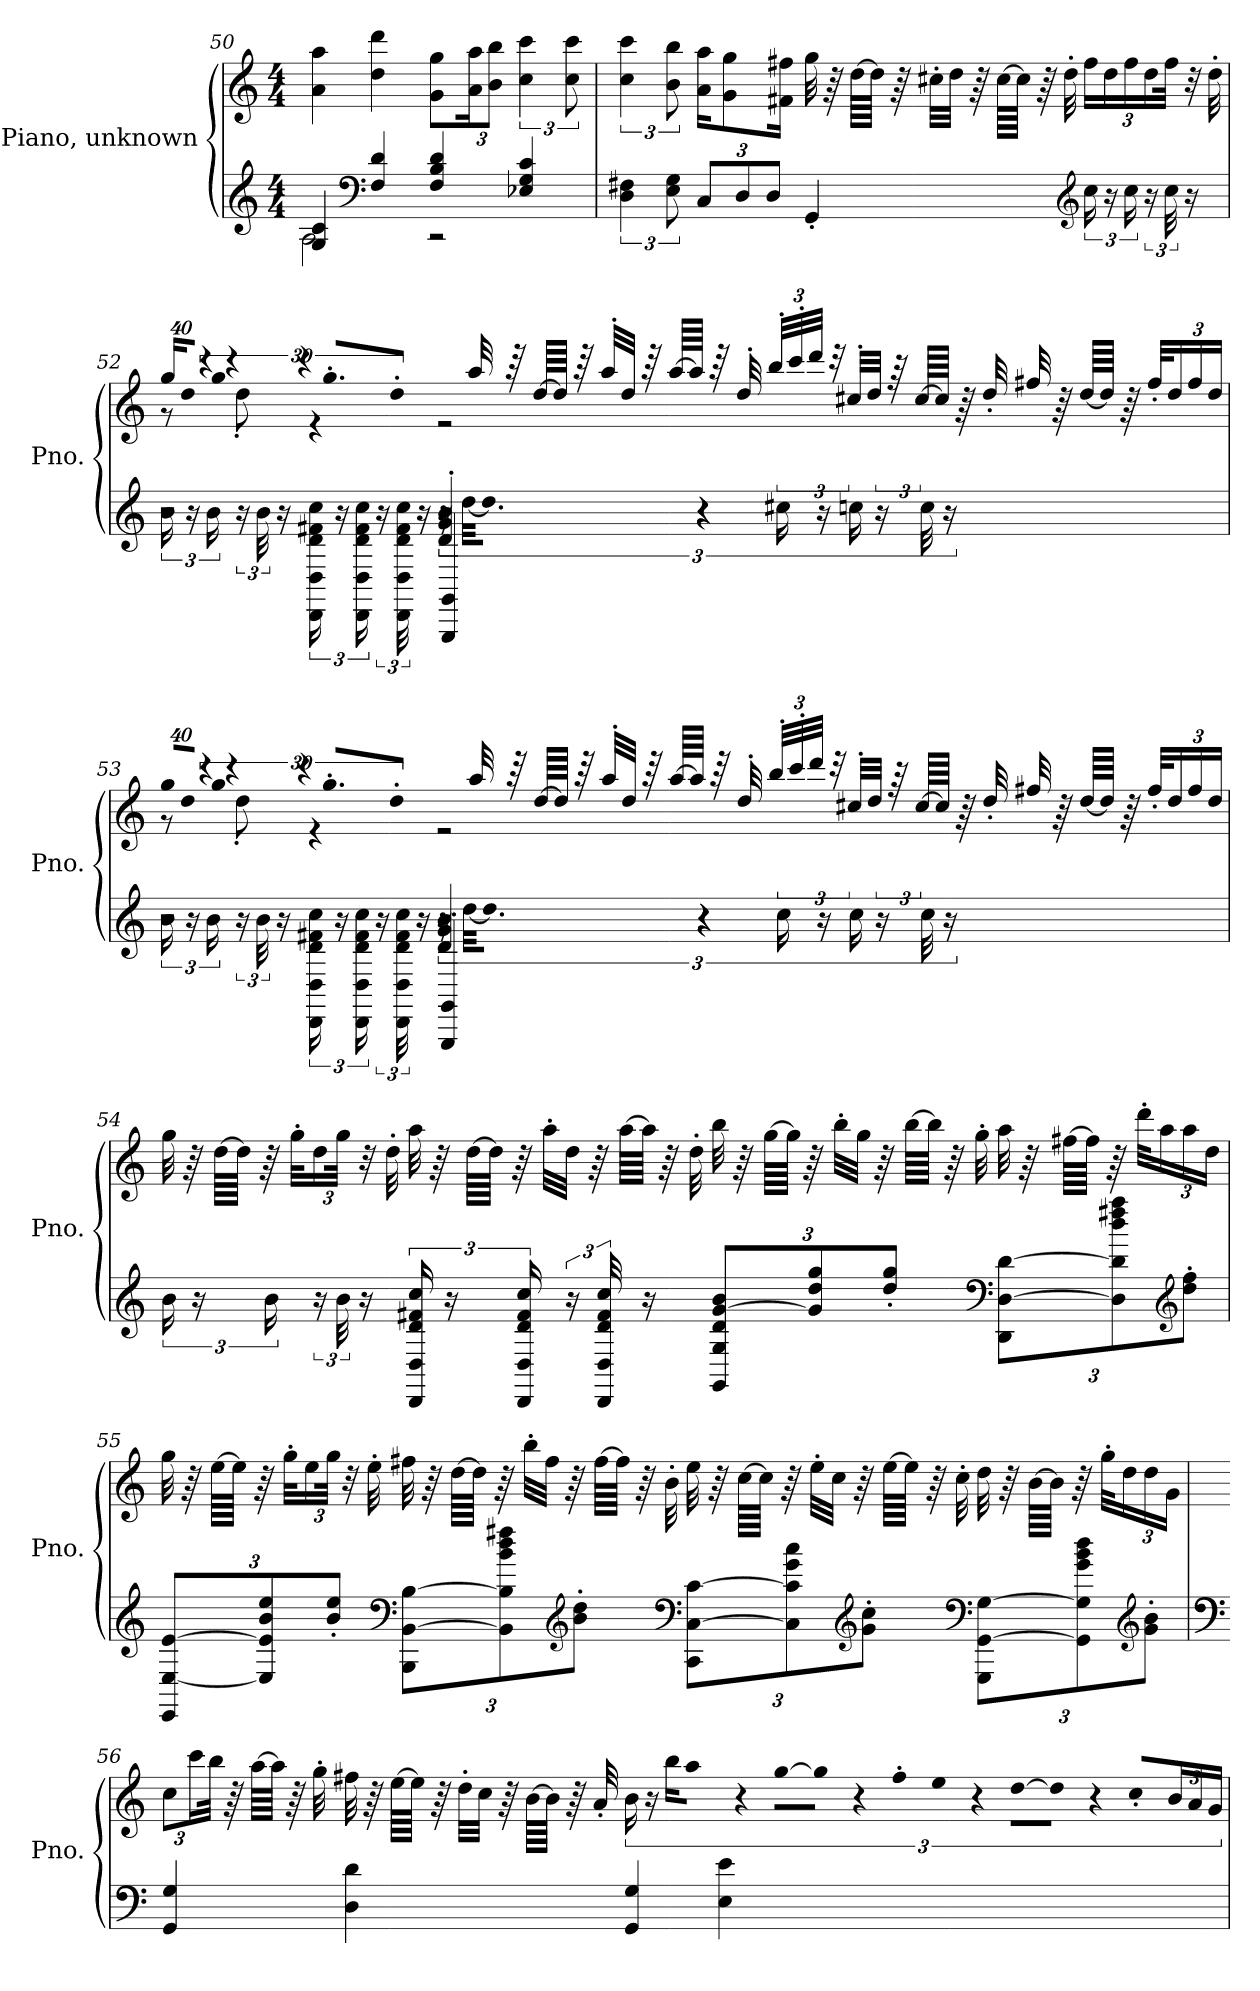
**kern	**kern
*part1	*part1
*staff2	*staff1
*I"Piano, unknown	*
*I'Pno.	*
*clefG2	*clefG2
*k[]	*k[]
*M4/4	*M4/4
=50	=50
*^	*
4G/ 4c/	2A\	4a\ 4aa\
*clefF4	*	*
4F/ 4d/	.	4dd\ 4ddd\
4F/ 4B/ 4d/	2r	8g\ 8gg\L
*	*	*Xbrackettup
.	.	24a\ 24aa\K
.	.	12b\ 12bb\J
*	*	*brackettup
4E-X/ 4G/ 4c/	.	6cc\ 6ccc\
.	.	12cc\ 12ccc\
*v	*v	*
!!LO:LB:g=z
=51	=51
6D\ 6F#X\	6cc\ 6ccc\
12E\ 12G\	12b\ 12bb\
*Xbrackettup	*
12C/L	16a\ 16aa\KL
.	8g\ 8gg\
12D/	.
12D/J	.
.	16f#X\ 16ff#X\Jk
4GG'/	32gg\
.	64r
.	[64dd\LLLL
.	64dd\JJJJ]
.	64r
.	32cc#X'\LLL
.	32dd\JJJ
.	64r
.	[64cc#\LLLL
.	64cc#\JJJJ]
.	64r
.	32dd'\
*clefG2	*
*brackettup	*Xbrackettup
24cc\	24ff#\LL
24r	24dd\
24cc\	24ff#\
24r	24dd\
48cc\	48ff#\JJk
16r	32r
.	32dd'\
!!LO:LB:g=z
=52	=52
*^	*
*	*^	*
*	*	*	*brackettup
!	!	!	!LO:N:vis=32
*	*	*	*^
2r	24b\	2r	640%23gg/LLL	8r
!	!	!	!LO:N:vis=32	!
.	.	.	640%23dd/JJJ	.
.	24r	.	.	.
!	!	!	!LO:N:vis=64	!
.	.	.	960%17r	.
.	24b\	.	.	.
!	!	!	!LO:N:vis=64	!
.	.	.	960%17gg/	.
!	!	!	!LO:N:vis=32	!
.	.	.	640%23r	.
.	24r	.	.	8dd'\
!	!	!	!LO:N:vis=64	!
.	.	.	960%17r	.
!	!	!	!LO:N:vis=32.	!
.	.	.	1920%103gg'/LLL	.
.	48b\	.	.	.
.	16r	.	.	.
!	!	!	!LO:N:vis=32	!
.	.	.	640%23dd'/JJJ	.
.	24DD\ 24D\ 24d\ 24f#X\ 24cc\	.	.	4r
.	.	.	32aa/	.
.	.	.	64r	.
.	24r	.	.	.
.	.	.	[64dd/LLLL	.
.	.	.	64dd/JJJJ]	.
.	.	.	64r	.
.	24DD\ 24D\ 24d\ 24f#\ 24cc\	.	.	.
.	.	.	32aa'/LLL	.
.	24r	.	.	.
.	.	.	32dd/JJJ	.
.	.	.	64r	.
.	48DD\ 48D\ 48d\ 48f#\ 48cc\	.	.	.
.	.	.	[64aa/LLLL	.
.	16r	.	.	.
.	.	.	64aa/JJJJ]	.
.	.	.	64r	.
.	.	.	32dd'/	.
4d/' 4g/' 4b/'	24r	4GGG/ 4GG/	.	2r
*	*	*	*Xbrackettup	*
.	.	.	48bb'/LLL	.
.	.	.	48ccc'/	.
.	[48dd\KKL	.	.	.
.	.	.	48ddd/JJJ	.
.	8.dd\J]	.	.	.
.	.	.	32r	.
.	.	.	32cc#X'/LLL	.
.	.	.	32dd/JJJ	.
.	.	.	64r	.
.	.	.	[64cc#/LLLL	.
.	.	.	64cc#/JJJJ]	.
.	.	.	64r	.
.	.	.	32dd'/	.
4r	24cc#X\	4r	.	.
.	.	.	32ff#X/	.
.	.	.	64r	.
.	24r	.	.	.
.	.	.	[64dd/LLLL	.
.	.	.	64dd/JJJJ]	.
.	.	.	64r	.
.	24ccn\	.	.	.
.	.	.	32ff#'/KLL	.
.	24r	.	.	.
.	.	.	24dd/	.
.	48cc\	.	.	.
.	.	.	24ff#/	.
.	16r	.	.	.
.	.	.	24dd/JJ	.
1920ryy	1920ryy	1920ryy	.	1920ryy
!!LO:PB:g=z	!!
=53	=53	=53	=53	=53
*	*	*	*brackettup	*
!	!	!	!LO:N:vis=32	!
2r	24b\	2r	640%23gg/LLL	8r
!	!	!	!LO:N:vis=32	!
.	.	.	640%23dd/JJJ	.
.	24r	.	.	.
!	!	!	!LO:N:vis=64	!
.	.	.	960%17r	.
.	24b\	.	.	.
!	!	!	!LO:N:vis=64	!
.	.	.	960%17gg/	.
!	!	!	!LO:N:vis=32	!
.	.	.	640%23r	.
.	24r	.	.	8dd'\
!	!	!	!LO:N:vis=64	!
.	.	.	960%17r	.
!	!	!	!LO:N:vis=32.	!
.	.	.	1920%103gg'/LLL	.
.	48b\	.	.	.
.	16r	.	.	.
!	!	!	!LO:N:vis=32	!
.	.	.	640%23dd'/JJJ	.
.	24DD\ 24D\ 24d\ 24f#X\ 24cc\	.	.	4r
.	.	.	32aa/	.
.	.	.	64r	.
.	24r	.	.	.
.	.	.	[64dd/LLLL	.
.	.	.	64dd/JJJJ]	.
.	.	.	64r	.
.	24DD\ 24D\ 24d\ 24f#\ 24cc\	.	.	.
.	.	.	32aa'/LLL	.
.	24r	.	.	.
.	.	.	32dd/JJJ	.
.	.	.	64r	.
.	48DD\ 48D\ 48d\ 48f#\ 48cc\	.	.	.
.	.	.	[64aa/LLLL	.
.	16r	.	.	.
.	.	.	64aa/JJJJ]	.
.	.	.	64r	.
.	.	.	32dd'/	.
4d/ 4g/ 4b/	24r	4GGG/' 4GG/'	.	2r
*	*	*	*Xbrackettup	*
.	.	.	48bb'/LLL	.
.	.	.	48ccc'/	.
.	[48dd\KKL	.	.	.
.	.	.	48ddd/JJJ	.
.	8.dd\J]	.	.	.
.	.	.	32r	.
.	.	.	32cc#X'/LLL	.
.	.	.	32dd/JJJ	.
.	.	.	64r	.
.	.	.	[64cc#/LLLL	.
.	.	.	64cc#/JJJJ]	.
.	.	.	64r	.
.	.	.	32dd'/	.
4r	24cc\	4r	.	.
.	.	.	32ff#X/	.
.	.	.	64r	.
.	24r	.	.	.
.	.	.	[64dd/LLLL	.
.	.	.	64dd/JJJJ]	.
.	.	.	64r	.
.	24cc\	.	.	.
.	.	.	32ff#'/KLL	.
.	24r	.	.	.
.	.	.	24dd/	.
.	48cc\	.	.	.
.	.	.	24ff#/	.
.	16r	.	.	.
.	.	.	24dd/JJ	.
1920ryy	1920ryy	1920ryy	.	1920ryy
*v	*v	*v	*	*
*	*v	*v
!!LO:LB:g=z
=54	=54
24b\	32gg\
.	64r
24r	.
.	[64dd\LLLL
.	64dd\JJJJ]
.	64r
24b\	.
.	32gg'\KLL
24r	24dd\
48b\	48gg\JJk
16r	32r
.	32dd'\
24DD/ 24D/ 24d/ 24f#X/ 24cc/	32aa\
.	64r
24r	.
.	[64dd\LLLL
.	64dd\JJJJ]
.	64r
24DD/ 24D/ 24d/ 24f#/ 24cc/	.
.	32aa'\LLL
24r	32dd\JJJ
.	64r
48DD/ 48D/ 48d/ 48f#/ 48cc/	.
.	[64aa\LLLL
16r	64aa\JJJJ]
.	64r
.	32dd'\
*Xbrackettup	*
12GG/ 12G/ 12d/ [12g/ 12b/L	32bb\
.	64r
.	[64gg\LLLL
.	64gg\JJJJ]
.	64r
12g/] 12dd/ 12gg/	.
.	32bb'\LLL
.	32gg\JJJ
.	64r
12dd/' 12gg/'J	.
.	[64bb\LLLL
.	64bb\JJJJ]
.	64r
.	32gg'\
*clefF4	*
12DD\ [12D\ [12d\L	32aa\
.	64r
.	[64ff#X\LLLL
.	64ff#\JJJJ]
.	64r
12D\] 12d\] 12dd\ 12ff#X\ 12aa\	.
.	32ddd'\KLL
.	24aa\
*clefG2	*
12dd\' 12ff#\'J	24aa\
.	24dd\JJ
!!LO:LB:g=z
=55	=55
12EE/ [12E/ [12e/L	32gg\
.	64r
.	[64ee\LLLL
.	64ee\JJJJ]
.	64r
12E/] 12e/] 12b/ 12ee/	.
.	32gg'\KLL
.	24ee\
12b/' 12ee/'J	48gg\JJk
.	32r
.	32ee'\
*clefF4	*
12BBB\ [12BB\ [12B\L	32ff#X\
.	64r
.	[64dd\LLLL
.	64dd\JJJJ]
.	64r
12BB\] 12B\] 12b\ 12dd\ 12ff#X\	.
.	32bb'\LLL
.	32ff#\JJJ
.	64r
*clefG2	*
12b\' 12dd\'J	.
.	[64ff#\LLLL
.	64ff#\JJJJ]
.	64r
.	32b'\
*clefF4	*
12CC\ [12C\ [12c\L	32ee\
.	64r
.	[64cc\LLLL
.	64cc\JJJJ]
.	64r
12C\] 12c\] 12g\ 12cc\	.
.	32ee'\LLL
.	32cc\JJJ
.	64r
*clefG2	*
12g\' 12cc\'J	.
.	[64ee\LLLL
.	64ee\JJJJ]
.	64r
.	32cc'\
*clefF4	*
12GGG\ [12GG\ [12G\L	32dd\
.	64r
.	[64b\LLLL
.	64b\JJJJ]
.	64r
12GG\] 12G\] 12g\ 12b\ 12dd\	.
.	32gg'\KLL
.	24dd\
*clefG2	*
12g\' 12b\'J	24dd\
.	24g\JJ
!!LO:LB:g=z
=56	=56
*clefF4	*
4GG/ 4G/	12cc\L
.	24ccc\L
.	32bb\JJk
.	64r
.	[64aa\LLLL
.	64aa\JJJJ]
.	64r
.	32gg'\
4D\ 4d\	32ff#X\
.	64r
.	[64ee\LLLL
.	64ee\JJJJ]
.	64r
.	32dd'\LLL
.	32cc\JJJ
.	64r
.	[64b\LLLL
.	64b\JJJJ]
.	64r
.	32a'/
*	*brackettup
4GG/ 4G/	24b\
.	24r
.	24bb\LL
.	32aa\JJk
.	64r
.	[64gg\LLLL
.	64gg\JJJJ]
.	64r
.	32ff#'\
4E\ 4e\	32ee\
.	64r
.	[64dd\LLLL
.	64dd\JJJJ]
.	64r
.	32cc'/KLL
*	*Xbrackettup
.	24b/
.	24a/
.	24g/JJ
=	=
*-	*-
